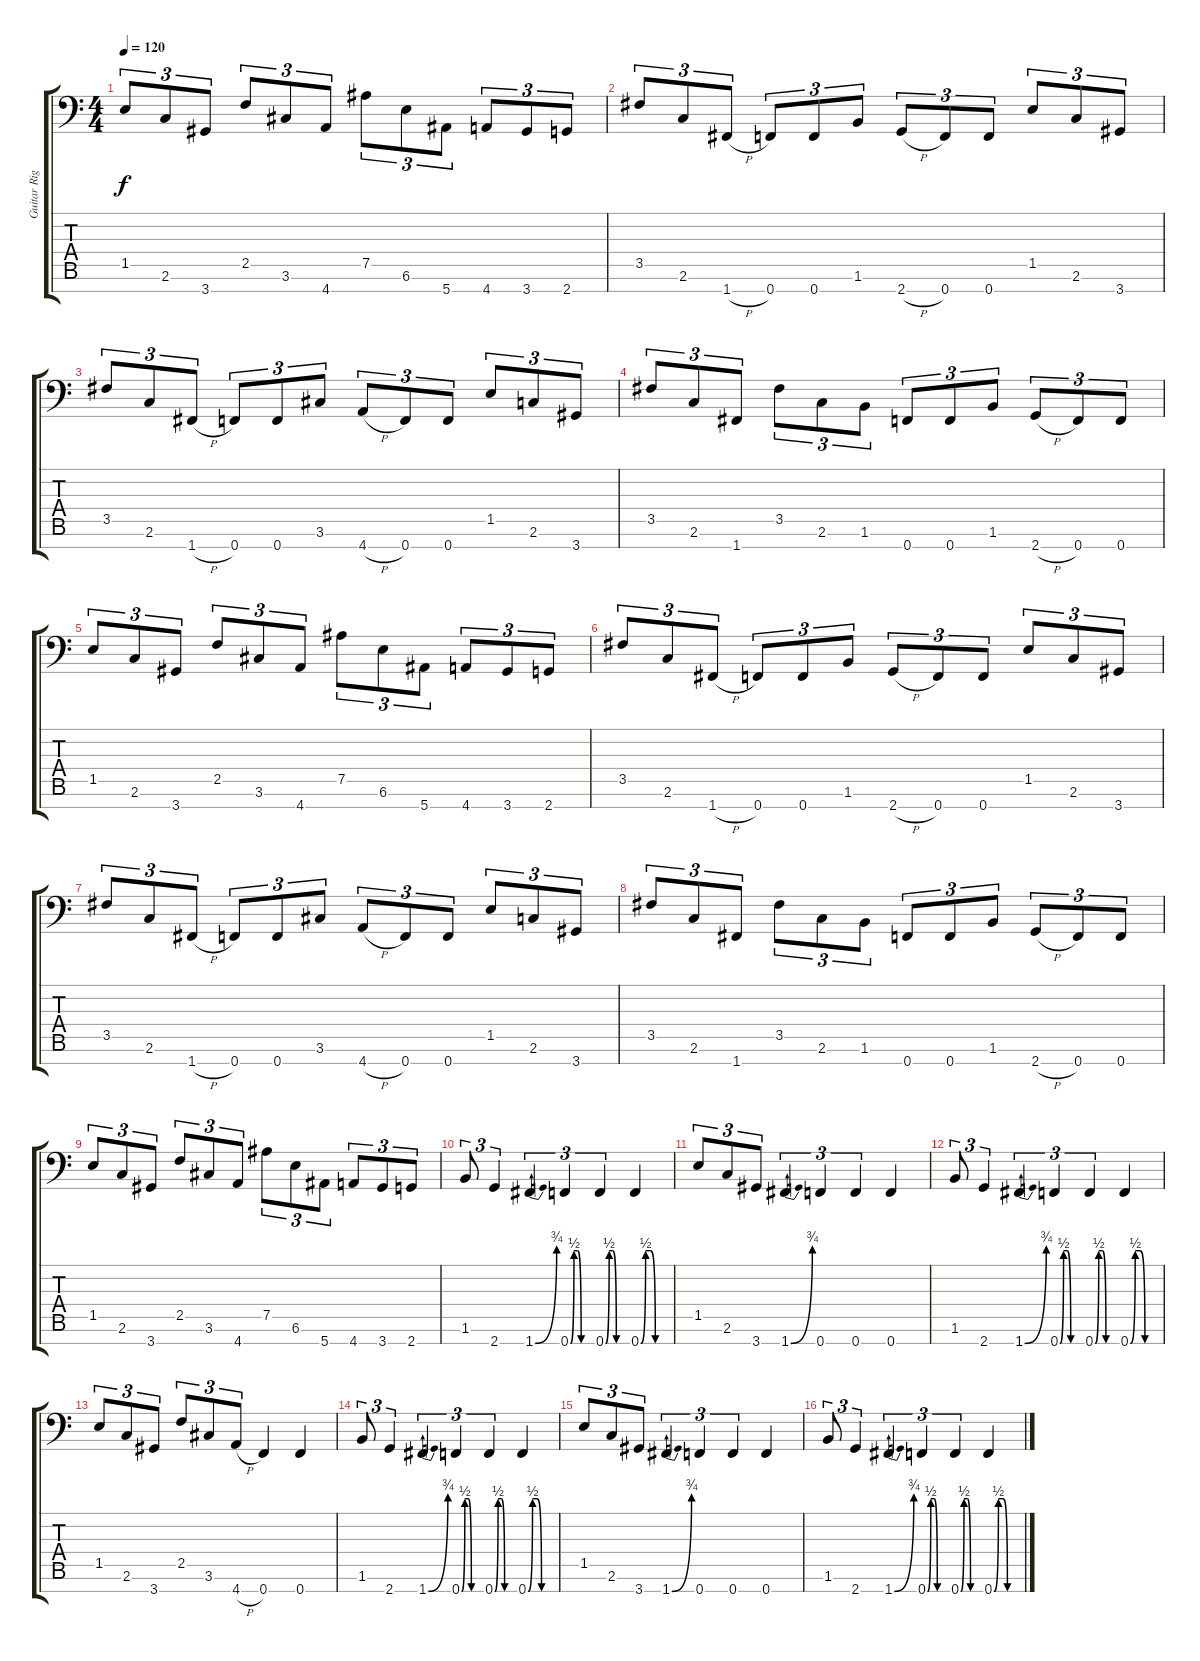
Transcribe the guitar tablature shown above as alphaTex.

\track ("Guitar Right" "Guitar Rig") {instrument overdrivenguitar}
\staff {score tabs}
\tuning (Bb3 F3 Db3 Ab2 Eb2 Bb1 F1) {hide}
\ts (4 4)
\tempo 120
\clef f4
\ks c
1.5.8{tu (3 2) dy f} 2.6.8{tu (3 2)} 3.7.8{tu (3 2)} 2.5.8{tu (3 2)} 3.6.8{tu (3 2)} 4.7.8{tu (3 2)} 7.5.8{tu (3 2)} 6.6.8{tu (3 2)} 5.7.8{tu (3 2)} 4.7.8{tu (3 2)} 3.7.8{tu (3 2)} 2.7.8{tu (3 2)} |
3.5.8{tu (3 2)} 2.6.8{tu (3 2)} 1.7{h}.8{tu (3 2)} 0.7.8{tu (3 2)} 0.7.8{tu (3 2)} 1.6.8{tu (3 2)} 2.7{h}.8{tu (3 2)} 0.7.8{tu (3 2)} 0.7.8{tu (3 2)} 1.5.8{tu (3 2)} 2.6.8{tu (3 2)} 3.7.8{tu (3 2)} |
3.5.8{tu (3 2)} 2.6.8{tu (3 2)} 1.7{h}.8{tu (3 2)} 0.7.8{tu (3 2)} 0.7.8{tu (3 2)} 3.6.8{tu (3 2)} 4.7{h}.8{tu (3 2)} 0.7.8{tu (3 2)} 0.7.8{tu (3 2)} 1.5.8{tu (3 2)} 2.6.8{tu (3 2)} 3.7.8{tu (3 2)} |
3.5.8{tu (3 2)} 2.6.8{tu (3 2)} 1.7.8{tu (3 2)} 3.5.8{tu (3 2)} 2.6.8{tu (3 2)} 1.6.8{tu (3 2)} 0.7.8{tu (3 2)} 0.7.8{tu (3 2)} 1.6.8{tu (3 2)} 2.7{h}.8{tu (3 2)} 0.7.8{tu (3 2)} 0.7.8{tu (3 2)} |
1.5.8{tu (3 2)} 2.6.8{tu (3 2)} 3.7.8{tu (3 2)} 2.5.8{tu (3 2)} 3.6.8{tu (3 2)} 4.7.8{tu (3 2)} 7.5.8{tu (3 2)} 6.6.8{tu (3 2)} 5.7.8{tu (3 2)} 4.7.8{tu (3 2)} 3.7.8{tu (3 2)} 2.7.8{tu (3 2)} |
3.5.8{tu (3 2)} 2.6.8{tu (3 2)} 1.7{h}.8{tu (3 2)} 0.7.8{tu (3 2)} 0.7.8{tu (3 2)} 1.6.8{tu (3 2)} 2.7{h}.8{tu (3 2)} 0.7.8{tu (3 2)} 0.7.8{tu (3 2)} 1.5.8{tu (3 2)} 2.6.8{tu (3 2)} 3.7.8{tu (3 2)} |
3.5.8{tu (3 2)} 2.6.8{tu (3 2)} 1.7{h}.8{tu (3 2)} 0.7.8{tu (3 2)} 0.7.8{tu (3 2)} 3.6.8{tu (3 2)} 4.7{h}.8{tu (3 2)} 0.7.8{tu (3 2)} 0.7.8{tu (3 2)} 1.5.8{tu (3 2)} 2.6.8{tu (3 2)} 3.7.8{tu (3 2)} |
3.5.8{tu (3 2)} 2.6.8{tu (3 2)} 1.7.8{tu (3 2)} 3.5.8{tu (3 2)} 2.6.8{tu (3 2)} 1.6.8{tu (3 2)} 0.7.8{tu (3 2)} 0.7.8{tu (3 2)} 1.6.8{tu (3 2)} 2.7{h}.8{tu (3 2)} 0.7.8{tu (3 2)} 0.7.8{tu (3 2)} |
1.5.8{tu (3 2)} 2.6.8{tu (3 2)} 3.7.8{tu (3 2)} 2.5.8{tu (3 2)} 3.6.8{tu (3 2)} 4.7.8{tu (3 2)} 7.5.8{tu (3 2)} 6.6.8{tu (3 2)} 5.7.8{tu (3 2)} 4.7.8{tu (3 2)} 3.7.8{tu (3 2)} 2.7.8{tu (3 2)} |
1.6.8{tu (3 2)} 2.7.4{tu (3 2)} 1.7{be (bend 0 0 60 3)}.4{tu (3 2)} 0.7{be (custom 0 0 10 2 20 2 30 0 60 0)}.4{tu (3 2)} 0.7{be (custom 0 0 10 2 20 2 30 0 60 0)}.4{tu (3 2)} 0.7{be (custom 0 0 10 2 20 2 30 0 60 0)}.4 |
1.5.8{tu (3 2)} 2.6.8{tu (3 2)} 3.7.8{tu (3 2)} 1.7{be (bend 0 0 60 3)}.4{tu (3 2)} 0.7.4{tu (3 2)} 0.7.4{tu (3 2)} 0.7.4 |
1.6.8{tu (3 2)} 2.7.4{tu (3 2)} 1.7{be (bend 0 0 60 3)}.4{tu (3 2)} 0.7{be (custom 0 0 10 2 20 2 30 0 60 0)}.4{tu (3 2)} 0.7{be (custom 0 0 10 2 20 2 30 0 60 0)}.4{tu (3 2)} 0.7{be (custom 0 0 10 2 20 2 30 0 60 0)}.4 |
1.5.8{tu (3 2)} 2.6.8{tu (3 2)} 3.7.8{tu (3 2)} 2.5.8{tu (3 2)} 3.6.8{tu (3 2)} 4.7{h}.8{tu (3 2)} 0.7.4 0.7.4 |
1.6.8{tu (3 2)} 2.7.4{tu (3 2)} 1.7{be (bend 0 0 60 3)}.4{tu (3 2)} 0.7{be (custom 0 0 10 2 20 2 30 0 60 0)}.4{tu (3 2)} 0.7{be (custom 0 0 10 2 20 2 30 0 60 0)}.4{tu (3 2)} 0.7{be (custom 0 0 10 2 20 2 30 0 60 0)}.4 |
1.5.8{tu (3 2)} 2.6.8{tu (3 2)} 3.7.8{tu (3 2)} 1.7{be (bend 0 0 60 3)}.4{tu (3 2)} 0.7.4{tu (3 2)} 0.7.4{tu (3 2)} 0.7.4 |
1.6.8{tu (3 2)} 2.7.4{tu (3 2)} 1.7{be (bend 0 0 60 3)}.4{tu (3 2)} 0.7{be (custom 0 0 10 2 20 2 30 0 60 0)}.4{tu (3 2)} 0.7{be (custom 0 0 10 2 20 2 30 0 60 0)}.4{tu (3 2)} 0.7{be (custom 0 0 10 2 20 2 30 0 60 0)}.4
